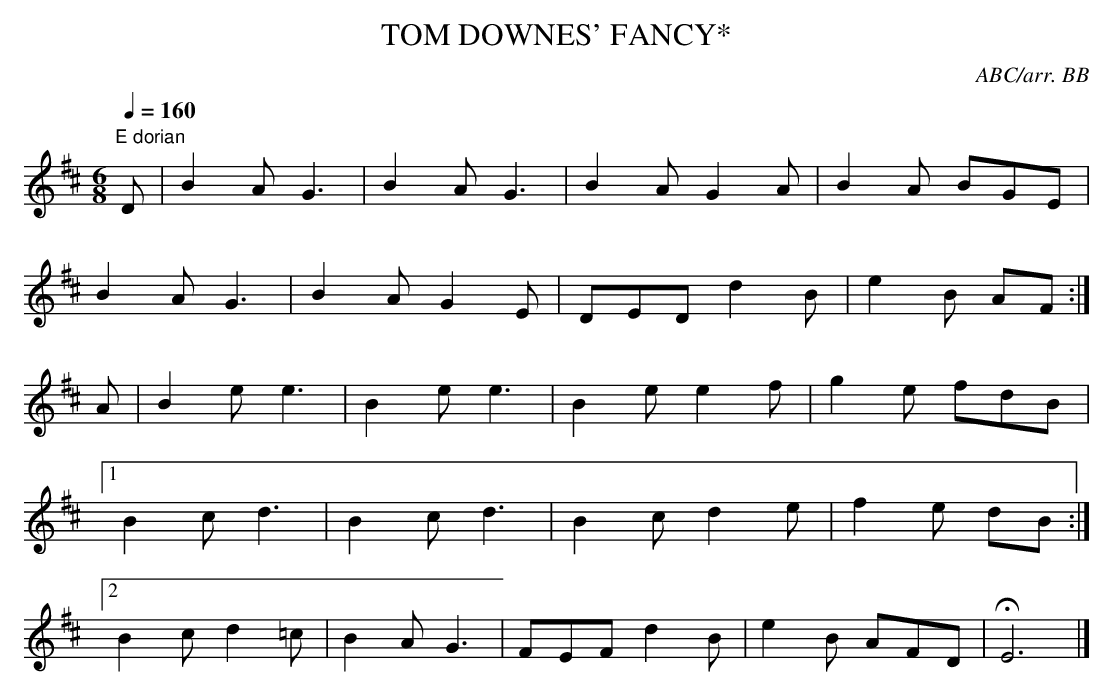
X:1
T:TOM DOWNES' FANCY*
C:ABC/arr. BB
from part 2.
several years ago. He was the first bagpiper I ever met!
Ar dheis D\'e9 a-hanam.
Q:1/4=160
L:1/8
M:6/8
K:D % source key = A
"E dorian"
D|B2A G3|B2A G3|B2A G2A|B2A BGE|
B2A G3|B2A G2E|DED d2B|e2B AF:|
A|B2e e3|B2e e3|B2e e2f|g2e fdB|
[1 B2c d3|B2c d3|B2c d2e|f2e dB:|
[2 B2c d2=c|B2A G3|FEF d2B|e2B AFD|HE6|]
